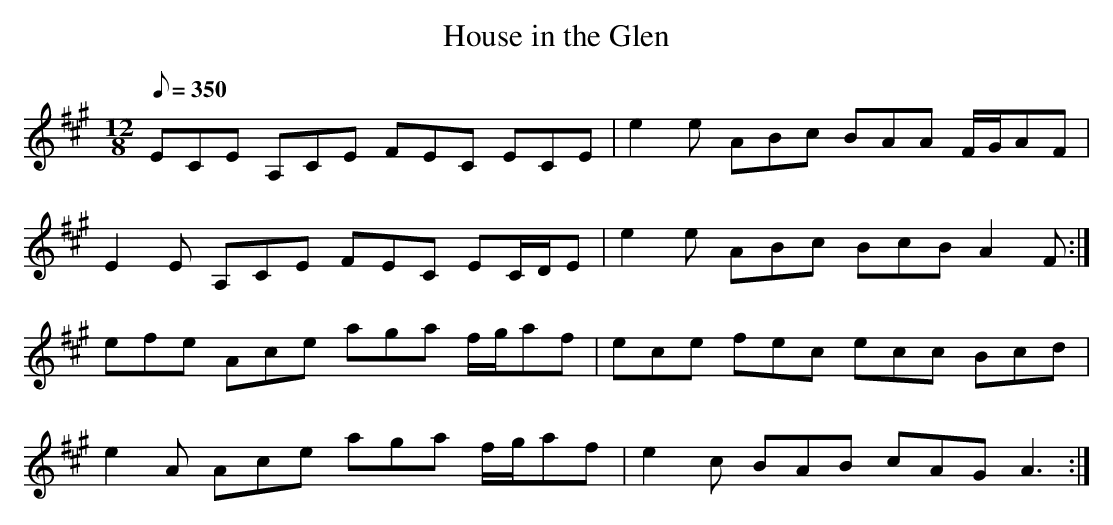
X:1
T: House in the Glen
L: 1/8
M: 12/8
Q: 350
K: A
ECE A,CE FEC ECE|e2e ABc BAA F/G/AF|
E2E A,CE FEC EC/D/E|e2e ABc BcB A2F :|
efe Ace aga f/g/af|ece fec ecc Bcd|
e2A Ace aga f/g/af|e2c BAB cAG A3 :|
